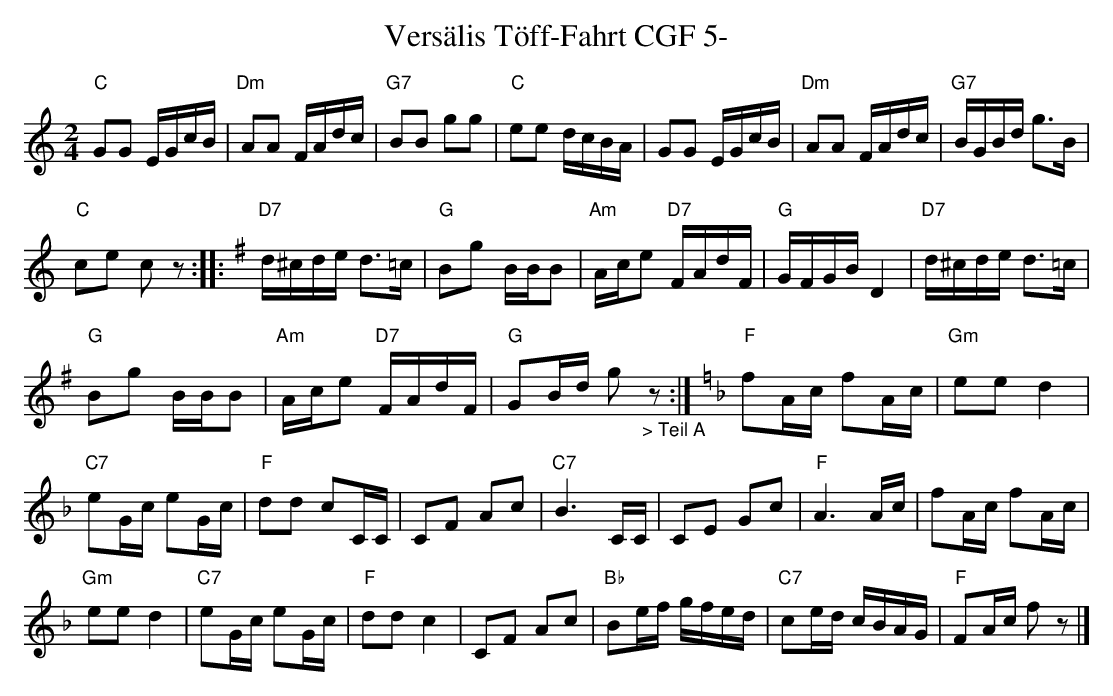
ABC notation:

X:1
T:Versälis Töff-Fahrt CGF 5-
M:2/4
L:1/16
K:Cmaj
"C"G2G2 EGcB | "Dm"A2A2 FAdc | "G7"B2B2 g2g2 | "C"e2e2 dcBA | G2G2 EGcB | "Dm"A2A2 FAdc | "G7"BGBd g3B |
"C"c2e2 c2z2 :: [K:Gmaj] "D7"d^cde d3=c | "G"B2g2 BBB2 | "Am"Ace2 "D7"FAdF | "G"GFGB D4 | "D7"d^cde d3=c |
"G"B2g2 BBB2 | "Am"Ace2 "D7"FAdF | "G"G2Bd g2"_> Teil A"z2 :| [K:Fmaj] "F"f2Ac f2Ac | "Gm"e2e2 d4 |
"C7"e2Gc e2Gc | "F"d2d2 c2CC | C2F2 A2c2 | "C7"B6 CC | C2E2 G2c2 | "F"A6 Ac | f2Ac f2Ac |
"Gm"e2e2 d4 | "C7"e2Gc e2Gc | "F"d2d2 c4 | C2F2 A2c2 | "Bb"B2ef gfed | "C7"c2ed cBAG | "F"F2Ac f2z2 |]
